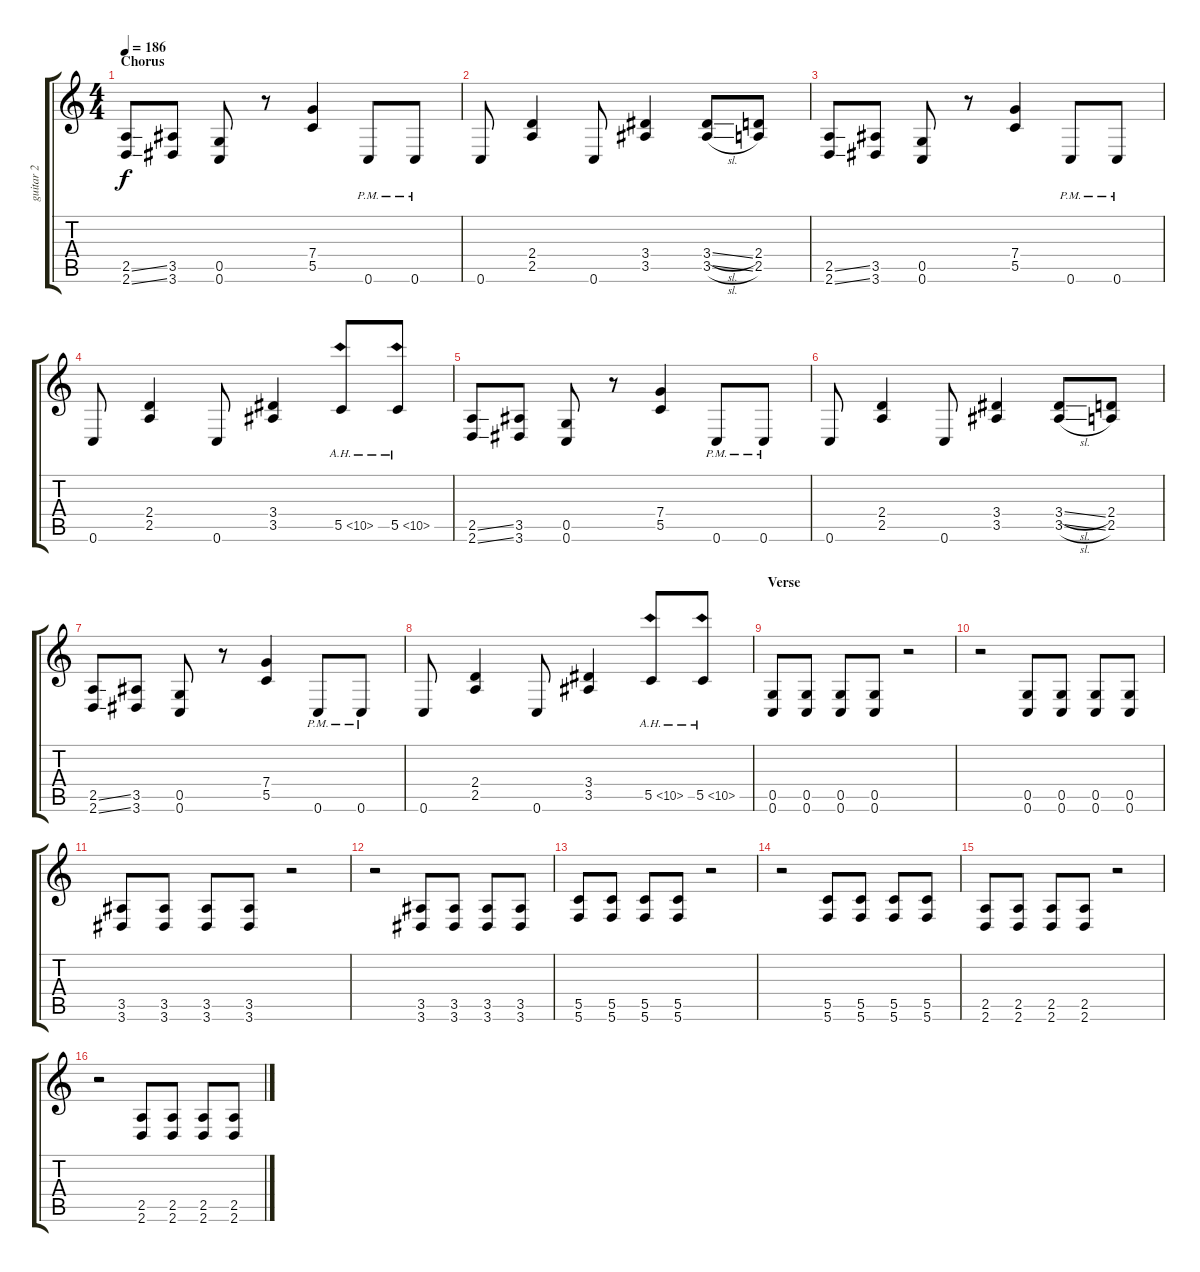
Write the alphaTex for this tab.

\track ("guitar 2" "guitar 2") {instrument distortionguitar}
\staff {score tabs}
\tuning (D4 A3 F3 C3 G2 C2) {hide}
\ts (4 4)
\section ("" "Chorus")
\tempo 186
\clef g2
\ks c
(2.5{ss} 2.6{ss}).8{dy f} (3.5 3.6).8 (0.5 0.6).8 r.8 (7.4 5.5).4 0.6{pm}.8 0.6{pm}.8 |
0.6.8 (2.4 2.5).4 0.6.8 (3.4 3.5).4 (3.4{sl} 3.5{sl}).8 (2.4 2.5).8 |
(2.5{ss} 2.6{ss}).8 (3.5 3.6).8 (0.5 0.6).8 r.8 (7.4 5.5).4 0.6{pm}.8 0.6{pm}.8 |
0.6.8 (2.4 2.5).4 0.6.8 (3.4 3.5).4 5.5{ah 5}.8 5.5{ah 5}.8 |
(2.5{ss} 2.6{ss}).8 (3.5 3.6).8 (0.5 0.6).8 r.8 (7.4 5.5).4 0.6{pm}.8 0.6{pm}.8 |
0.6.8 (2.4 2.5).4 0.6.8 (3.4 3.5).4 (3.4{sl} 3.5{sl}).8 (2.4 2.5).8 |
(2.5{ss} 2.6{ss}).8 (3.5 3.6).8 (0.5 0.6).8 r.8 (7.4 5.5).4 0.6{pm}.8 0.6{pm}.8 |
0.6.8 (2.4 2.5).4 0.6.8 (3.4 3.5).4 5.5{ah 5}.8 5.5{ah 5}.8 |
\section ("" "Verse")
(0.5 0.6).8 (0.5 0.6).8 (0.5 0.6).8 (0.5 0.6).8 r.2 |
r.2 (0.5 0.6).8 (0.5 0.6).8 (0.5 0.6).8 (0.5 0.6).8 |
(3.5 3.6).8 (3.5 3.6).8 (3.5 3.6).8 (3.5 3.6).8 r.2 |
r.2 (3.5 3.6).8 (3.5 3.6).8 (3.5 3.6).8 (3.5 3.6).8 |
(5.5 5.6).8 (5.5 5.6).8 (5.5 5.6).8 (5.5 5.6).8 r.2 |
r.2 (5.5 5.6).8 (5.5 5.6).8 (5.5 5.6).8 (5.5 5.6).8 |
(2.5 2.6).8 (2.5 2.6).8 (2.5 2.6).8 (2.5 2.6).8 r.2 |
r.2 (2.5 2.6).8 (2.5 2.6).8 (2.5 2.6).8 (2.5 2.6).8
